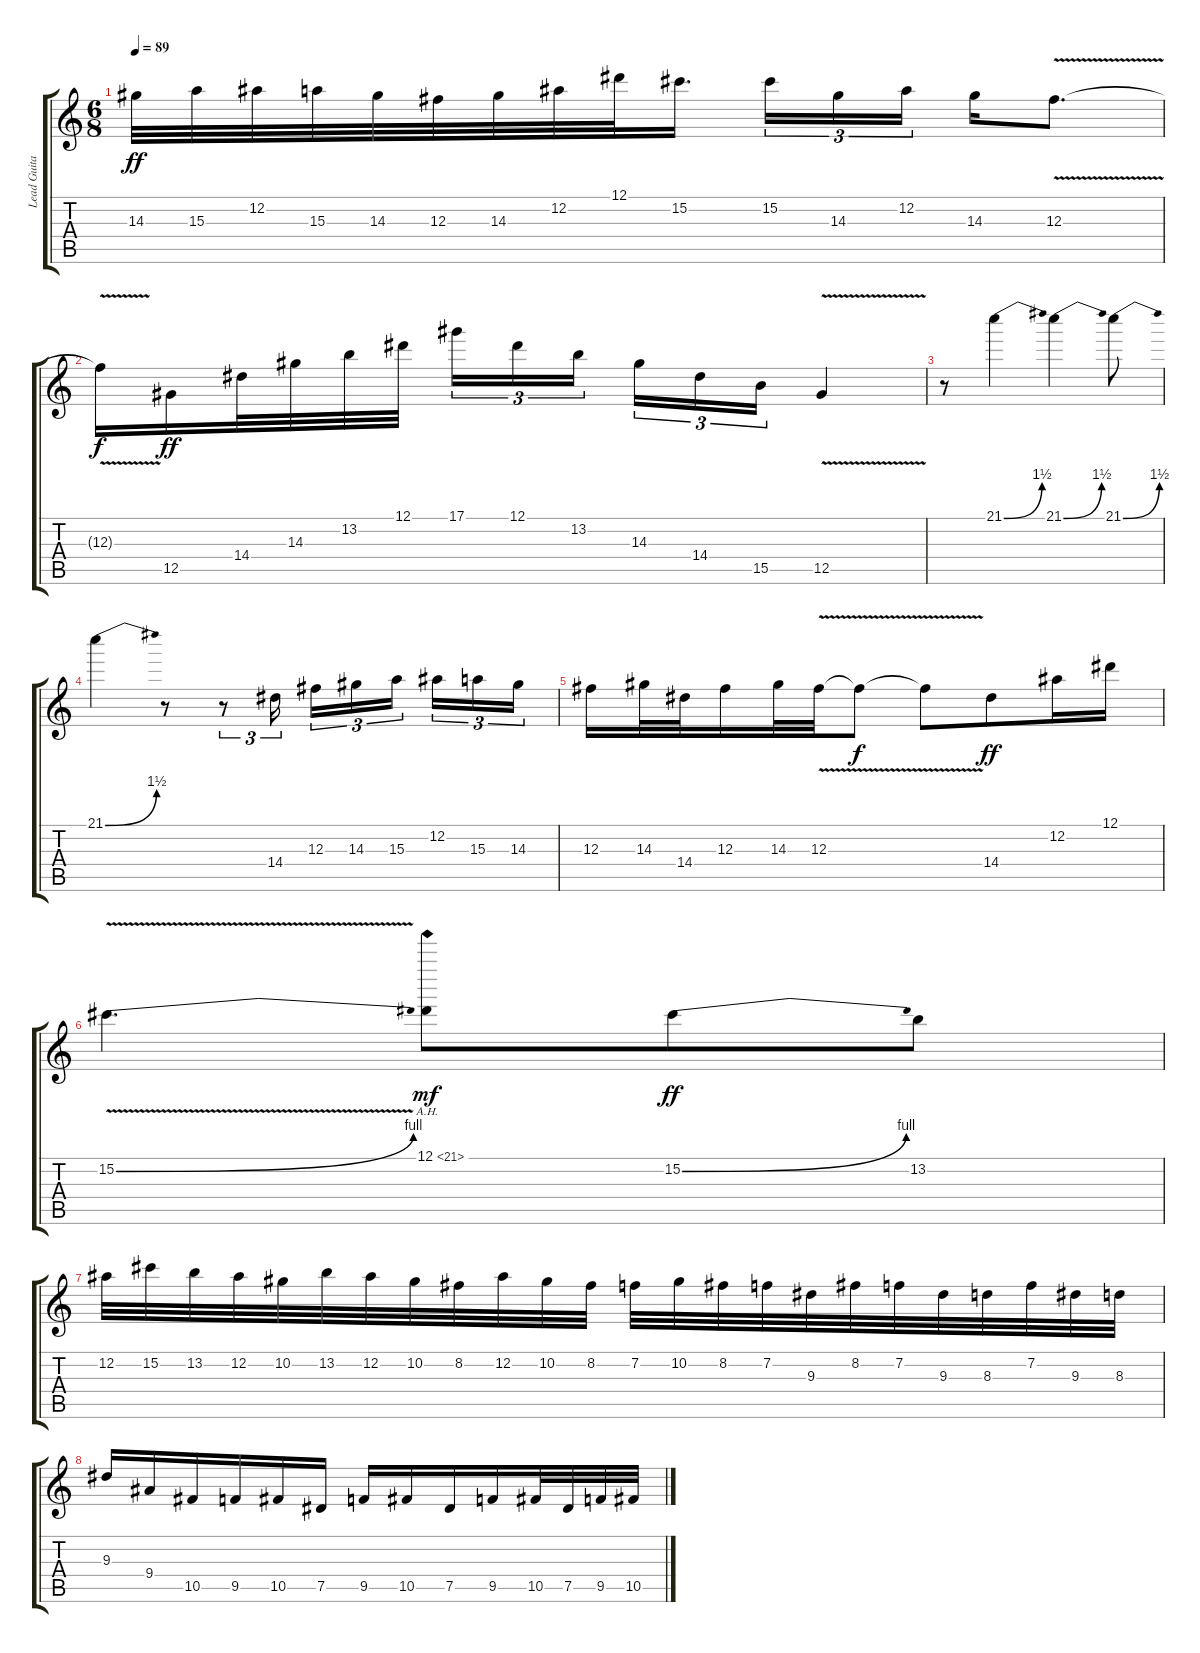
\track ("Lead Guitar" "Lead Guita") {instrument overdrivenguitar}
\staff {score tabs}
\tuning (Eb4 Bb3 Gb3 Db3 Ab2 Eb2) {hide}
\ts (6 8)
\tempo 89
\clef g2
\ks c
14.3.32{dy ff} 15.3.32 12.2.32 15.3.32 14.3.32 12.3.32 14.3.32 12.2.32 12.1.32 15.2.16{d} 15.2.16{tu (3 2)} 14.3.16{tu (3 2)} 12.2.16{tu (3 2) beam splitsecondary} 14.3.16 12.3{v}.8{d} |
12.3{t}.16{dy f} 12.5.16{dy ff} 14.4.32 14.3.32 13.2.32 12.1.32{beam splitsecondary} 17.1.16{tu (3 2)} 12.1.16{tu (3 2)} 13.2.16{tu (3 2)} 14.3.16{tu (3 2)} 14.4.16{tu (3 2)} 15.5.16{tu (3 2)} 12.5{v}.4 |
r.8 21.1{be (bend 0 0 60 6)}.4 21.1{be (bend 0 0 60 6)}.4 21.1{be (bend 0 0 60 6)}.8 |
21.1{be (bend 0 0 60 6)}.4 r.8 r.8{tu (3 2)} 14.4.16{tu (3 2) beam splitsecondary} 12.3.16{tu (3 2)} 14.3.16{tu (3 2)} 15.3.16{tu (3 2) beam splitsecondary} 12.2.16{tu (3 2)} 15.3.16{tu (3 2)} 14.3.16{tu (3 2)} |
12.3.16 14.3.32 14.4.32 12.3.16 14.3.32 12.3{v}.32 12.3{v t}.8{dy f} 12.3{t}.8 14.4.8{dy ff} 12.2.16 12.1.16 |
15.2{be (bend 0 0 60 4) v}.4{d} 12.1{ah 9}.8{dy mf} 15.2{be (bend 0 0 60 4)}.8{dy ff} 13.2.8 |
12.2.32 15.2.32 13.2.32 12.2.32 10.2.32 13.2.32 12.2.32 10.2.32 8.2.32 12.2.32 10.2.32 8.2.32 7.2.32 10.2.32 8.2.32 7.2.32 9.3.32 8.2.32 7.2.32 9.3.32 8.3.32 7.2.32 9.3.32 8.3.32 |
9.3.16 9.4.16 10.5.16 9.5.16 10.5.16 7.5.16 9.5.16 10.5.16 7.5.16 9.5.16 10.5.32 7.5.32 9.5.32 10.5.32
